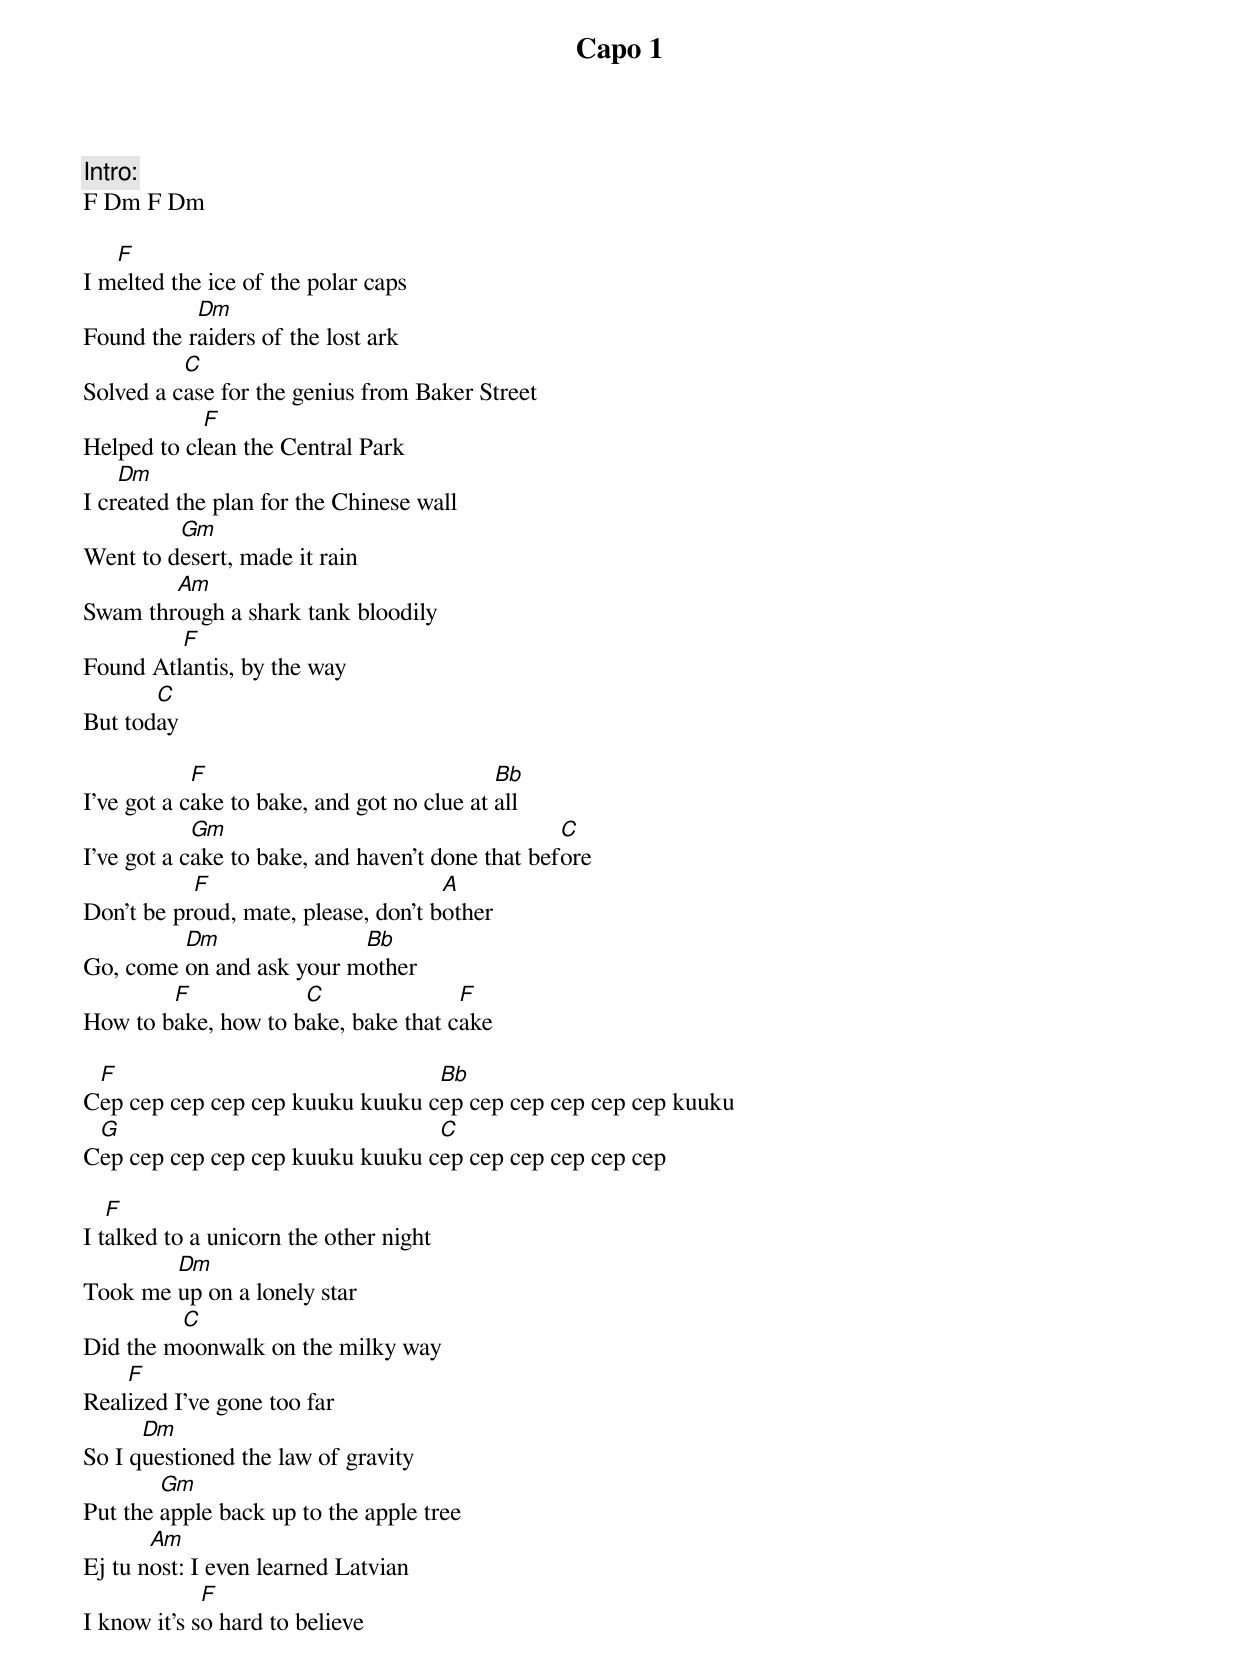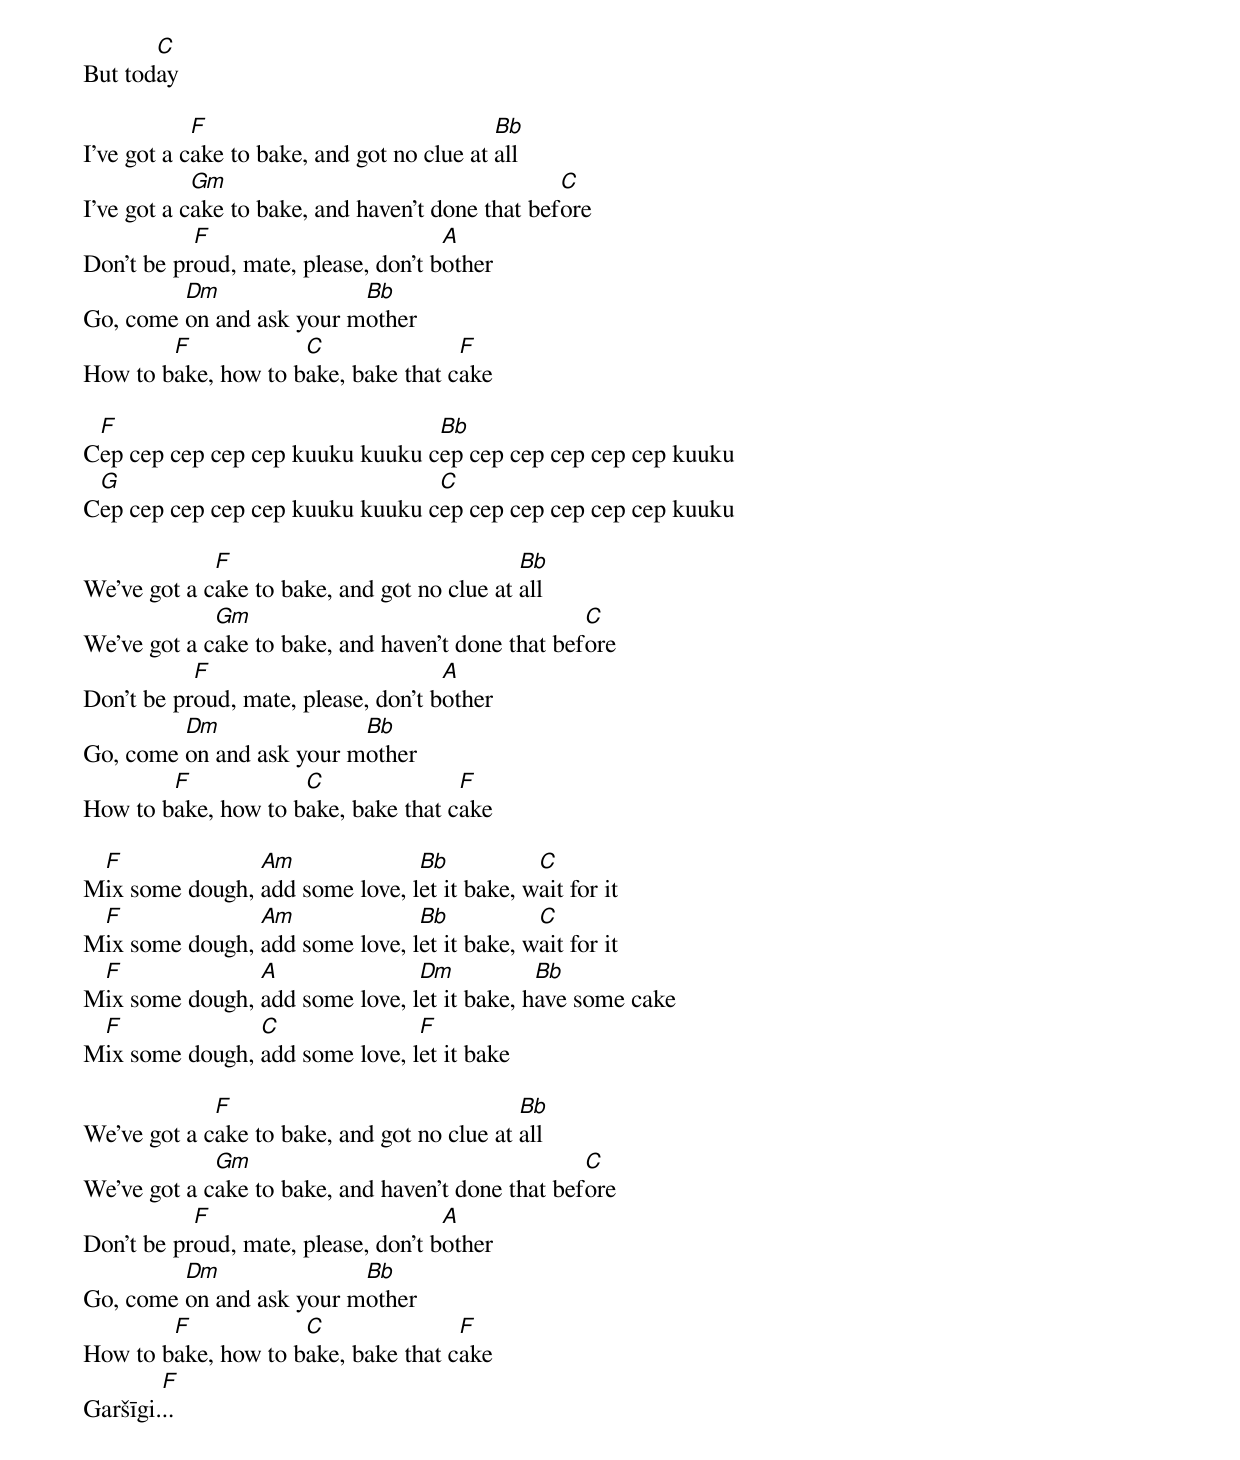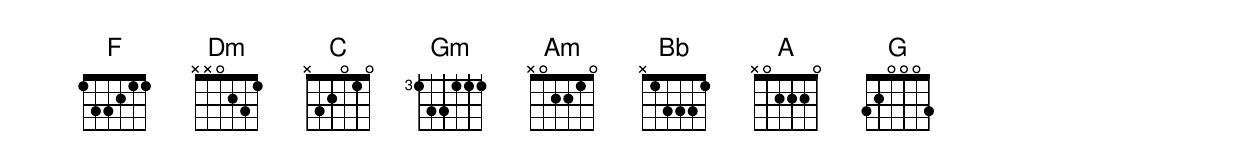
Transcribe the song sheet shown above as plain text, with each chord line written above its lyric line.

Capo 1

Intro:
F Dm F Dm

   F
I melted the ice of the polar caps
           Dm
Found the raiders of the lost ark
          C
Solved a case for the genius from Baker Street
            F
Helped to clean the Central Park
    Dm
I created the plan for the Chinese wall
         Gm
Went to desert, made it rain
        Am
Swam through a shark tank bloodily
         F
Found Atlantis, by the way
       C
But today

            F                               Bb
I've got a cake to bake, and got no clue at all
            Gm                                    C
I've got a cake to bake, and haven't done that before
           F                         A
Don't be proud, mate, please, don't bother
         Dm               Bb
Go, come on and ask your mother
        F            C               F
How to bake, how to bake, bake that cake

 F                               Bb
Cep cep cep cep cep kuuku kuuku cep cep cep cep cep cep kuuku
 G                               C
Cep cep cep cep cep kuuku kuuku cep cep cep cep cep cep

   F
I talked to a unicorn the other night
        Dm
Took me up on a lonely star
         C
Did the moonwalk on the milky way
    F
Realized I've gone too far
      Dm
So I questioned the law of gravity
        Gm
Put the apple back up to the apple tree
       Am
Ej tu nost: I even learned Latvian
             F
I know it's so hard to believe
       C
But today

            F                               Bb
I've got a cake to bake, and got no clue at all
            Gm                                    C
I've got a cake to bake, and haven't done that before
           F                         A
Don't be proud, mate, please, don't bother
         Dm               Bb
Go, come on and ask your mother
        F            C               F
How to bake, how to bake, bake that cake

 F                               Bb
Cep cep cep cep cep kuuku kuuku cep cep cep cep cep cep kuuku
 G                               C
Cep cep cep cep cep kuuku kuuku cep cep cep cep cep cep kuuku

             F                               Bb
We've got a cake to bake, and got no clue at all
             Gm                                    C
We've got a cake to bake, and haven't done that before
           F                         A
Don't be proud, mate, please, don't bother
         Dm               Bb
Go, come on and ask your mother
        F            C               F
How to bake, how to bake, bake that cake

 F              Am              Bb           C
Mix some dough, add some love, let it bake, wait for it
 F              Am              Bb           C
Mix some dough, add some love, let it bake, wait for it
 F              A               Dm           Bb
Mix some dough, add some love, let it bake, have some cake
 F              C               F
Mix some dough, add some love, let it bake

             F                               Bb
We've got a cake to bake, and got no clue at all
             Gm                                    C
We've got a cake to bake, and haven't done that before
           F                         A
Don't be proud, mate, please, don't bother
         Dm               Bb
Go, come on and ask your mother
        F            C               F
How to bake, how to bake, bake that cake
        F
Garšīgi...
